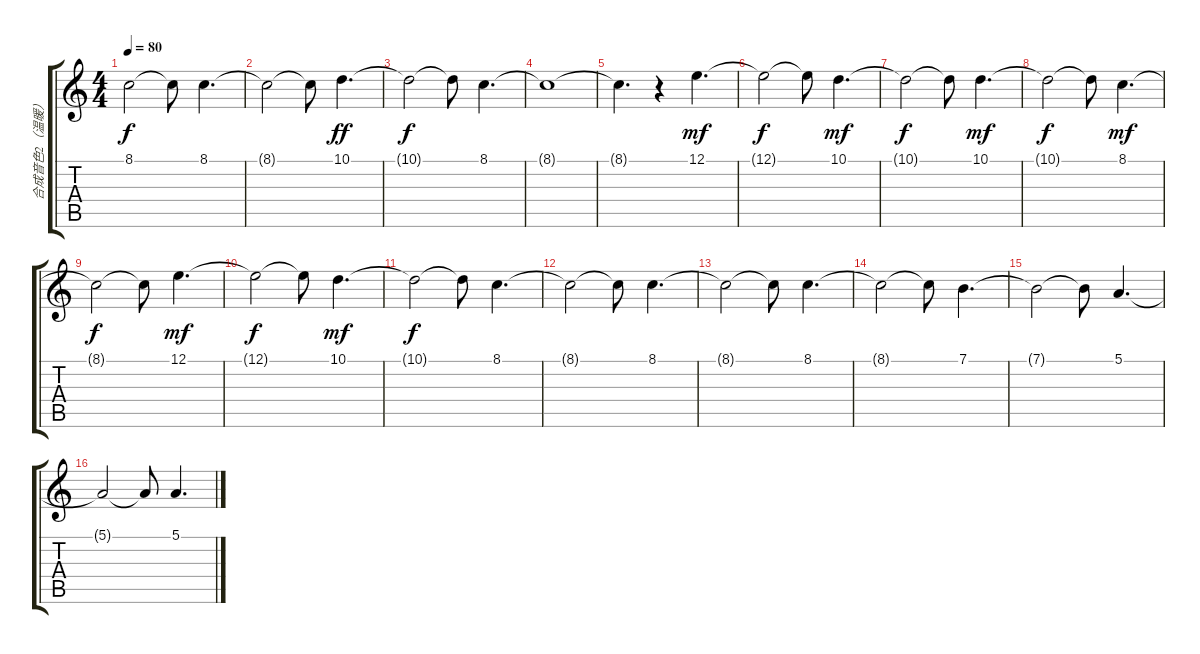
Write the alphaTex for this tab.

\track ("合成音色2（温暖）" "合成音色2（温暖）") {instrument pad2warm}
\staff {score tabs}
\tuning (E4 B3 G3 D3 A2 E2) {hide}
\ts (4 4)
\tempo 80
\clef g2
\ks c
8.1{t}.2{dy f} 8.1{t}.8 8.1.4{d} |
8.1{t}.2 8.1{t}.8 10.1.4{d dy ff} |
10.1{t}.2{dy f} 10.1{t}.8 8.1.4{d} |
8.1{t}.1 |
8.1{t}.4{d} r.4 12.1.4{d dy mf} |
12.1{t}.2{dy f} 12.1{t}.8 10.1.4{d dy mf} |
10.1{t}.2{dy f} 10.1{t}.8 10.1.4{d dy mf} |
10.1{t}.2{dy f} 10.1{t}.8 8.1.4{d dy mf} |
8.1{t}.2{dy f} 8.1{t}.8 12.1.4{d dy mf} |
12.1{t}.2{dy f} 12.1{t}.8 10.1.4{d dy mf} |
10.1{t}.2{dy f} 10.1{t}.8 8.1.4{d} |
8.1{t}.2 8.1{t}.8 8.1.4{d} |
8.1{t}.2 8.1{t}.8 8.1.4{d} |
8.1{t}.2 8.1{t}.8 7.1.4{d} |
7.1{t}.2 7.1{t}.8 5.1.4{d} |
5.1{t}.2 5.1{t}.8 5.1.4{d}
